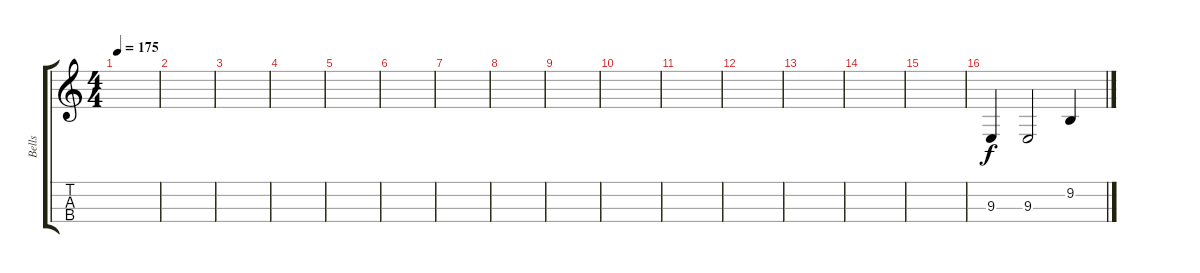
\track ("Bells" "Bells") {instrument orchestralharp}
\staff {score tabs}
\tuning (A3 D3 G2 C2) {hide}
\ts (4 4)
\tempo 175
\clef g2
\ks c
|
|
|
|
|
|
|
|
|
|
|
|
|
|
|
9.3.4 9.3.2 9.2.4
